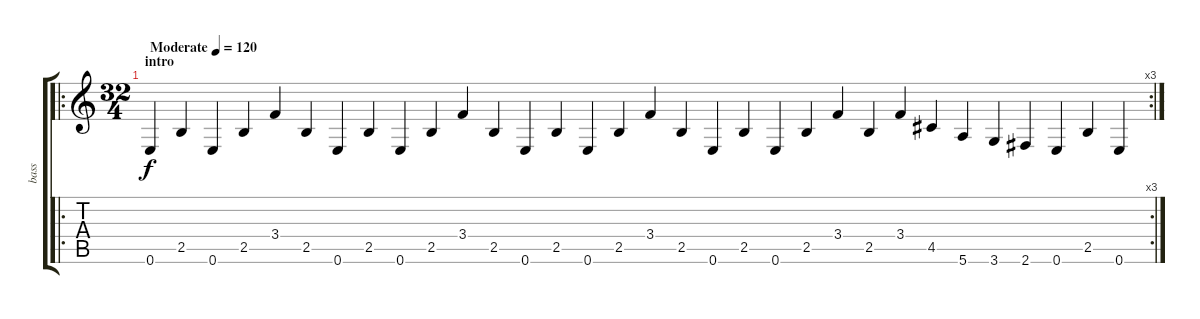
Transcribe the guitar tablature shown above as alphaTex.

\track ("bass" "bass") {instrument slapbass1}
\staff {score tabs}
\tuning (E4 B3 G3 D3 A2 E2) {hide}
\ro
\rc 3
\ts (32 4)
\section ("" "intro")
\tempo (120 "Moderate")
\clef g2
\ks c
0.6.4{dy f instrument slapbass1} 2.5.4 0.6.4 2.5.4 3.4.4 2.5.4 0.6.4 2.5.4 0.6.4 2.5.4 3.4.4 2.5.4 0.6.4 2.5.4 0.6.4 2.5.4 3.4.4 2.5.4 0.6.4 2.5.4 0.6.4 2.5.4 3.4.4 2.5.4 3.4.4 4.5.4 5.6.4 3.6.4 2.6.4 0.6.4 2.5.4 0.6.4
